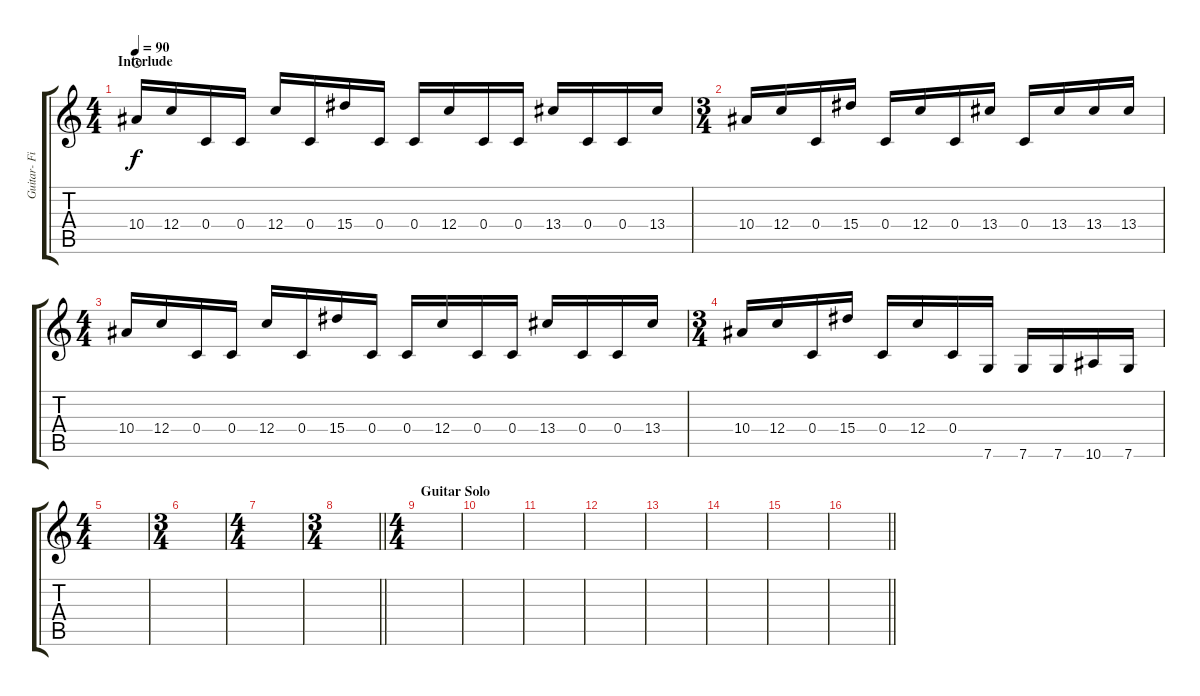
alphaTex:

\track ("Guitar- Fills" "Guitar- Fi") {instrument overdrivenguitar}
\staff {score tabs}
\tuning (D4 A3 F3 C3 G2 C2) {hide}
\ts (4 4)
\section ("" "Interlude")
\tempo 90
\clef g2
\ks c
10.4.16{dy f balance 8 waho} 12.4.16 0.4.16 0.4.16 12.4.16 0.4.16 15.4.16 0.4.16 0.4.16 12.4.16 0.4.16 0.4.16 13.4.16 0.4.16 0.4.16 13.4.16 |
\ts (3 4)
10.4.16 12.4.16 0.4.16 15.4.16 0.4.16 12.4.16 0.4.16 13.4.16 0.4.16 13.4.16 13.4.16 13.4.16 |
\ts (4 4)
10.4.16 12.4.16 0.4.16 0.4.16 12.4.16 0.4.16 15.4.16 0.4.16 0.4.16 12.4.16 0.4.16 0.4.16 13.4.16 0.4.16 0.4.16 13.4.16 |
\ts (3 4)
10.4.16 12.4.16 0.4.16 15.4.16 0.4.16 12.4.16 0.4.16 7.6.16{volume 10 balance 2} 7.6.16 7.6.16 10.6.16 7.6.16 |
\ts (4 4)
|
\ts (3 4)
|
\ts (4 4)
|
\ts (3 4)
\barLineRight lightlight
|
\ts (4 4)
\section ("" "Guitar Solo")
|
|
|
|
|
|
|
\barLineRight lightlight
